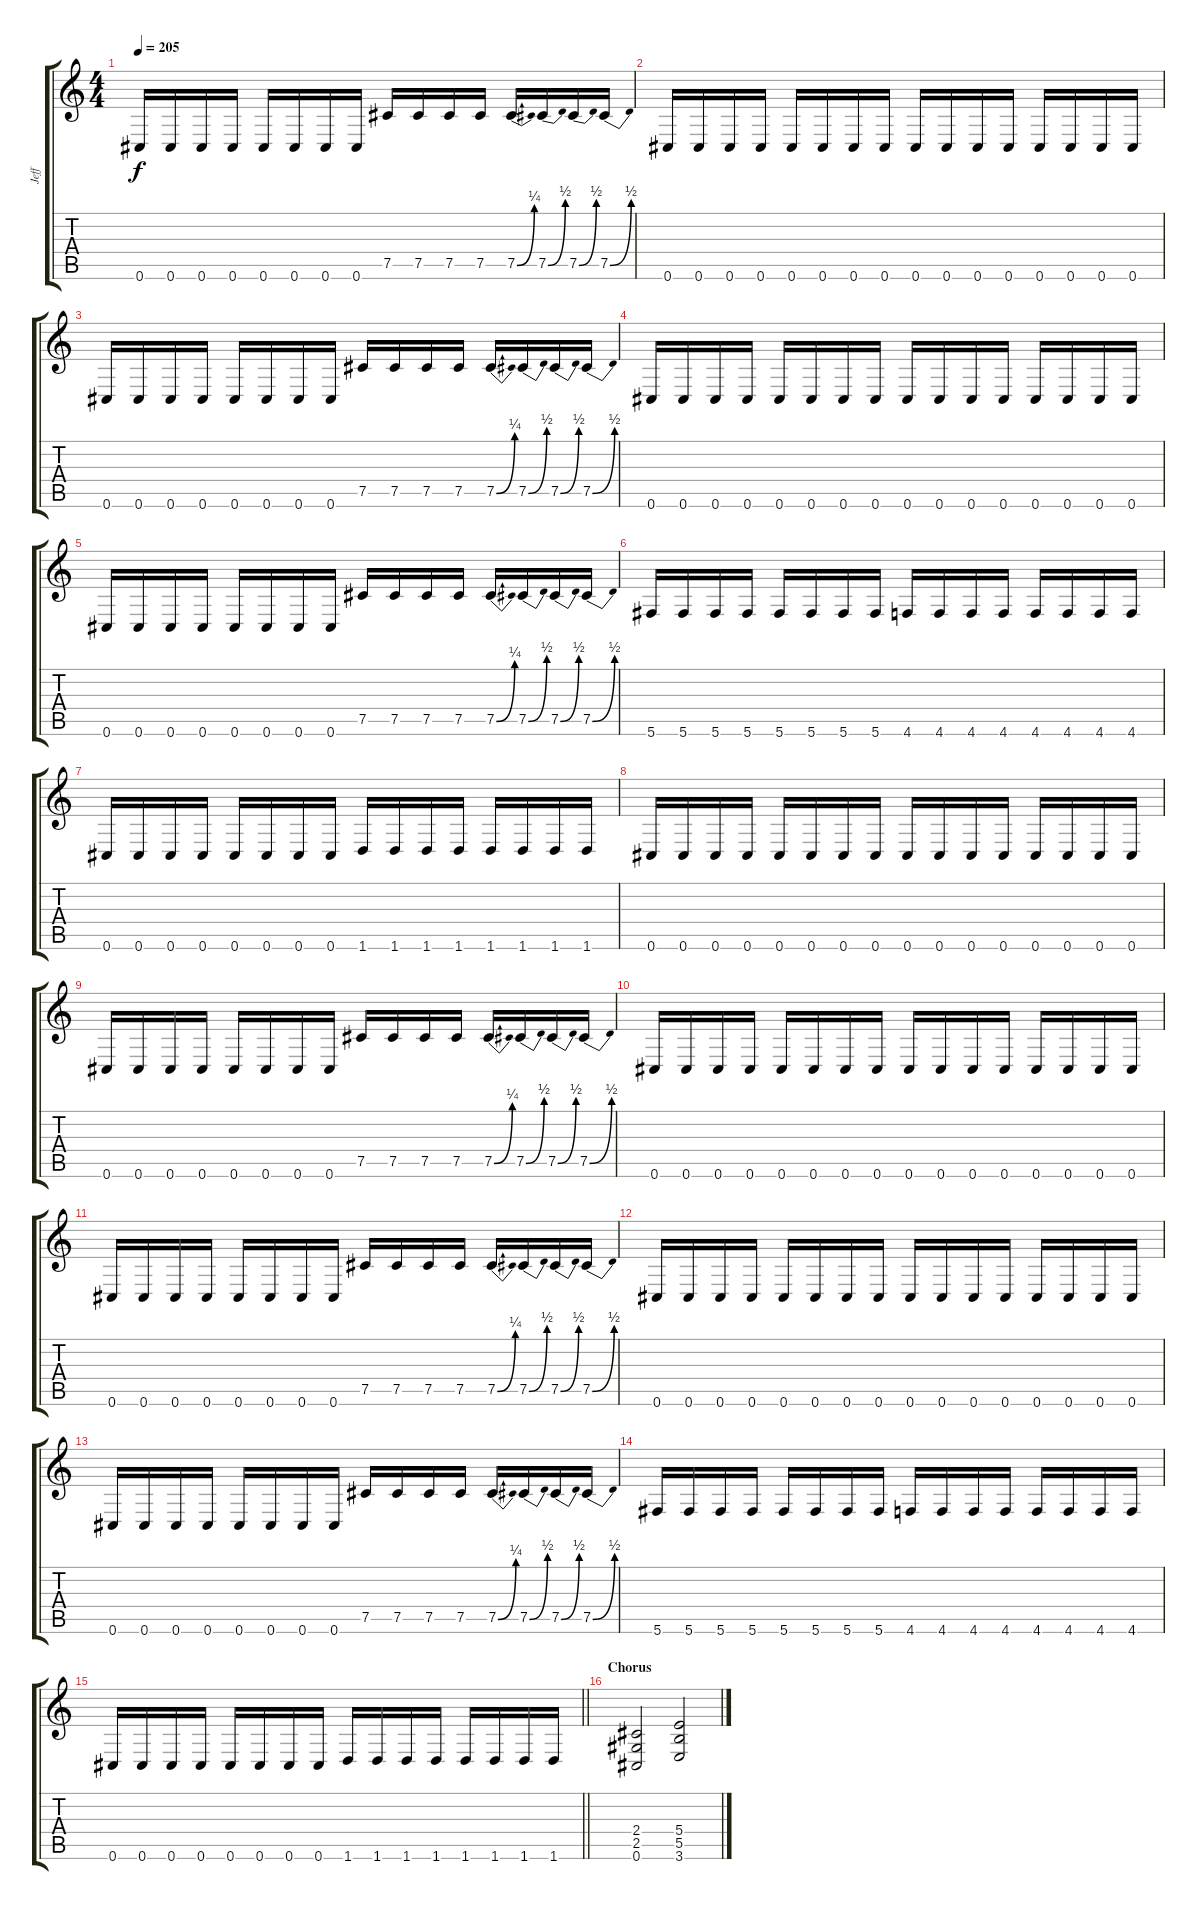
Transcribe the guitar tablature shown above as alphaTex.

\track ("Jeff" "Jeff") {instrument distortionguitar}
\staff {score tabs}
\tuning (Db4 Ab3 E3 B2 Gb2 Db2) {hide}
\ts (4 4)
\tempo 205
\clef g2
\ks c
0.6.16{dy f} 0.6.16 0.6.16 0.6.16 0.6.16 0.6.16 0.6.16 0.6.16 7.5.16 7.5.16 7.5.16 7.5.16 7.5{be (bend 0 0 60 1)}.16 7.5{be (bend 0 0 60 2)}.16 7.5{be (bend 0 0 60 2)}.16 7.5{be (bend 0 0 60 2)}.16 |
0.6.16 0.6.16 0.6.16 0.6.16 0.6.16 0.6.16 0.6.16 0.6.16 0.6.16 0.6.16 0.6.16 0.6.16 0.6.16 0.6.16 0.6.16 0.6.16 |
0.6.16 0.6.16 0.6.16 0.6.16 0.6.16 0.6.16 0.6.16 0.6.16 7.5.16 7.5.16 7.5.16 7.5.16 7.5{be (bend 0 0 60 1)}.16 7.5{be (bend 0 0 60 2)}.16 7.5{be (bend 0 0 60 2)}.16 7.5{be (bend 0 0 60 2)}.16 |
0.6.16 0.6.16 0.6.16 0.6.16 0.6.16 0.6.16 0.6.16 0.6.16 0.6.16 0.6.16 0.6.16 0.6.16 0.6.16 0.6.16 0.6.16 0.6.16 |
0.6.16 0.6.16 0.6.16 0.6.16 0.6.16 0.6.16 0.6.16 0.6.16 7.5.16 7.5.16 7.5.16 7.5.16 7.5{be (bend 0 0 60 1)}.16 7.5{be (bend 0 0 60 2)}.16 7.5{be (bend 0 0 60 2)}.16 7.5{be (bend 0 0 60 2)}.16 |
5.6.16 5.6.16 5.6.16 5.6.16 5.6.16 5.6.16 5.6.16 5.6.16 4.6.16 4.6.16 4.6.16 4.6.16 4.6.16 4.6.16 4.6.16 4.6.16 |
0.6.16 0.6.16 0.6.16 0.6.16 0.6.16 0.6.16 0.6.16 0.6.16 1.6.16 1.6.16 1.6.16 1.6.16 1.6.16 1.6.16 1.6.16 1.6.16 |
0.6.16 0.6.16 0.6.16 0.6.16 0.6.16 0.6.16 0.6.16 0.6.16 0.6.16 0.6.16 0.6.16 0.6.16 0.6.16 0.6.16 0.6.16 0.6.16 |
0.6.16 0.6.16 0.6.16 0.6.16 0.6.16 0.6.16 0.6.16 0.6.16 7.5.16 7.5.16 7.5.16 7.5.16 7.5{be (bend 0 0 60 1)}.16 7.5{be (bend 0 0 60 2)}.16 7.5{be (bend 0 0 60 2)}.16 7.5{be (bend 0 0 60 2)}.16 |
0.6.16 0.6.16 0.6.16 0.6.16 0.6.16 0.6.16 0.6.16 0.6.16 0.6.16 0.6.16 0.6.16 0.6.16 0.6.16 0.6.16 0.6.16 0.6.16 |
0.6.16 0.6.16 0.6.16 0.6.16 0.6.16 0.6.16 0.6.16 0.6.16 7.5.16 7.5.16 7.5.16 7.5.16 7.5{be (bend 0 0 60 1)}.16 7.5{be (bend 0 0 60 2)}.16 7.5{be (bend 0 0 60 2)}.16 7.5{be (bend 0 0 60 2)}.16 |
0.6.16 0.6.16 0.6.16 0.6.16 0.6.16 0.6.16 0.6.16 0.6.16 0.6.16 0.6.16 0.6.16 0.6.16 0.6.16 0.6.16 0.6.16 0.6.16 |
0.6.16 0.6.16 0.6.16 0.6.16 0.6.16 0.6.16 0.6.16 0.6.16 7.5.16 7.5.16 7.5.16 7.5.16 7.5{be (bend 0 0 60 1)}.16 7.5{be (bend 0 0 60 2)}.16 7.5{be (bend 0 0 60 2)}.16 7.5{be (bend 0 0 60 2)}.16 |
5.6.16 5.6.16 5.6.16 5.6.16 5.6.16 5.6.16 5.6.16 5.6.16 4.6.16 4.6.16 4.6.16 4.6.16 4.6.16 4.6.16 4.6.16 4.6.16 |
\barLineRight lightlight
0.6.16 0.6.16 0.6.16 0.6.16 0.6.16 0.6.16 0.6.16 0.6.16 1.6.16 1.6.16 1.6.16 1.6.16 1.6.16 1.6.16 1.6.16 1.6.16 |
\section ("" "Chorus")
(2.4 2.5 0.6).2 (5.4 5.5 3.6).2
